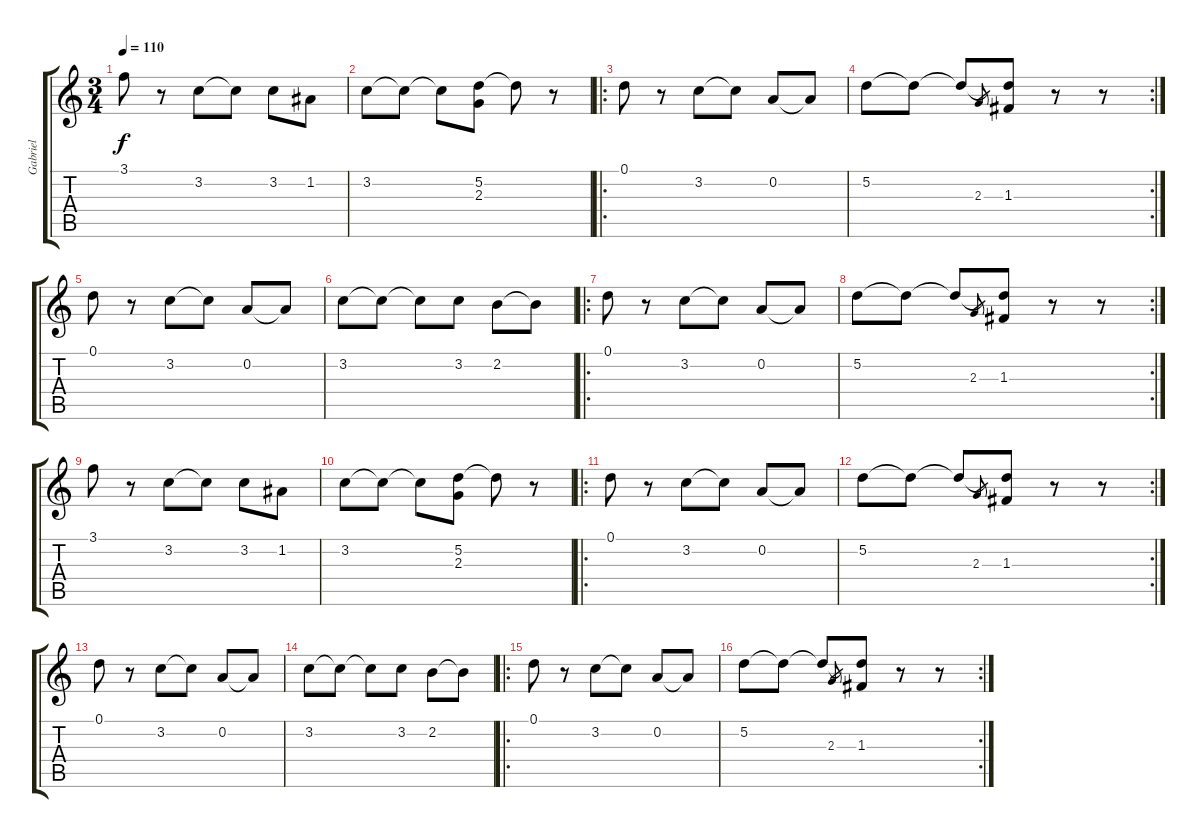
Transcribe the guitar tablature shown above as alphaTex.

\track ("Gabriel" "Gabriel") {instrument electricguitarmuted}
\staff {score tabs}
\tuning (D4 A3 F3 C3 G2 D2) {hide}
\ts (3 4)
\tempo 110
\clef g2
\ks c
3.1.8{dy f} r.8 3.2.8 3.2{t}.8 3.2.8 1.2.8 |
3.2.8 3.2{t}.8 3.2{t}.8 (5.2 2.3).8 5.2{t}.8 r.8 |
\ro
0.1.8 r.8 3.2.8 3.2{t}.8 0.2.8 0.2{t}.8 |
\rc 2
5.2.8 5.2{t}.8 5.2{t}.8 2.3.8{gr} (5.2{t} 1.3).8 r.8 r.8 |
0.1.8 r.8 3.2.8 3.2{t}.8 0.2.8 0.2{t}.8 |
3.2.8 3.2{t}.8 3.2{t}.8 3.2.8 2.2.8 2.2{t}.8 |
\ro
0.1.8 r.8 3.2.8 3.2{t}.8 0.2.8 0.2{t}.8 |
\rc 2
5.2.8 5.2{t}.8 5.2{t}.8 2.3.8{gr} (5.2{t} 1.3).8 r.8 r.8 |
3.1.8 r.8 3.2.8 3.2{t}.8 3.2.8 1.2.8 |
3.2.8 3.2{t}.8 3.2{t}.8 (5.2 2.3).8 5.2{t}.8 r.8 |
\ro
0.1.8 r.8 3.2.8 3.2{t}.8 0.2.8 0.2{t}.8 |
\rc 2
5.2.8 5.2{t}.8 5.2{t}.8 2.3.8{gr} (5.2{t} 1.3).8 r.8 r.8 |
0.1.8 r.8 3.2.8 3.2{t}.8 0.2.8 0.2{t}.8 |
3.2.8 3.2{t}.8 3.2{t}.8 3.2.8 2.2.8 2.2{t}.8 |
\ro
0.1.8{volume 14 instrument acousticguitarsteel} r.8 3.2.8 3.2{t}.8 0.2.8 0.2{t}.8 |
\rc 2
5.2.8 5.2{t}.8 5.2{t}.8 2.3.8{gr} (5.2{t} 1.3).8 r.8 r.8
